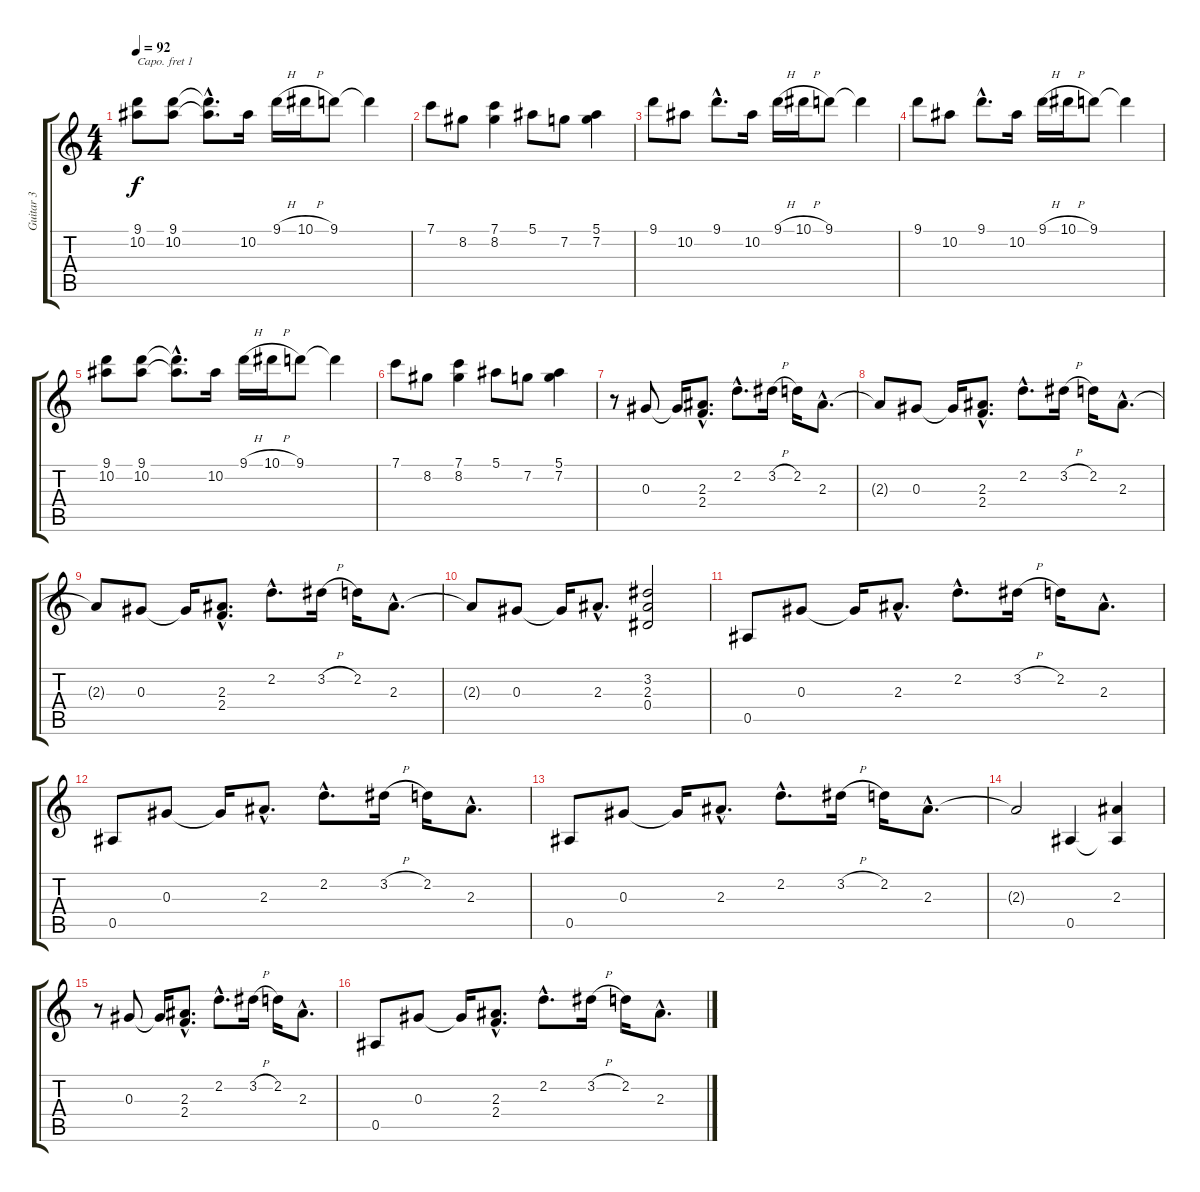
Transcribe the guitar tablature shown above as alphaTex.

\track ("Guitar 3" "Guitar 3") {instrument overdrivenguitar}
\staff {score tabs}
\capo 1
\tuning (E4 B3 G3 D3 A2 E2) {hide}
\ts (4 4)
\tempo 92
\clef g2
\ks c
(9.1 10.2).8{dy f} (9.1 10.2).8 (9.1{hac t} 10.2{hac t}).8{d} 10.2.16 9.1{h}.16 10.1{h}.16 9.1.8 9.1{t}.4 |
7.1.8 8.2.8 (7.1 8.2).4 5.1.8 7.2.8 (5.1 7.2).4 |
9.1.8 10.2.8 9.1{hac}.8{d} 10.2.16 9.1{h}.16 10.1{h}.16 9.1.8 9.1{t}.4 |
9.1.8 10.2.8 9.1{hac}.8{d} 10.2.16 9.1{h}.16 10.1{h}.16 9.1.8 9.1{t}.4 |
(9.1 10.2).8 (9.1 10.2).8 (9.1{hac t} 10.2{hac t}).8{d} 10.2.16 9.1{h}.16 10.1{h}.16 9.1.8 9.1{t}.4 |
7.1.8 8.2.8 (7.1 8.2).4 5.1.8 7.2.8 (5.1 7.2).4 |
r.8 0.3.8 0.3{t}.16 (2.3{hac} 2.4{hac}).8{d} 2.2{hac}.8{d} 3.2{h}.16 2.2.16 2.3{hac}.8{d} |
2.3{t}.8 0.3.8 0.3{t}.16 (2.3{hac} 2.4{hac}).8{d} 2.2{hac}.8{d} 3.2{h}.16 2.2.16 2.3{hac}.8{d} |
2.3{t}.8 0.3.8 0.3{t}.16 (2.3{hac} 2.4{hac}).8{d} 2.2{hac}.8{d} 3.2{h}.16 2.2.16 2.3{hac}.8{d} |
2.3{t}.8 0.3.8 0.3{t}.16 2.3{hac}.8{d} (3.2 2.3 0.4).2 |
0.5.8 0.3.8 0.3{t}.16 2.3{hac}.8{d} 2.2{hac}.8{d} 3.2{h}.16 2.2.16 2.3{hac}.8{d} |
0.5.8 0.3.8 0.3{t}.16 2.3{hac}.8{d} 2.2{hac}.8{d} 3.2{h}.16 2.2.16 2.3{hac}.8{d} |
0.5.8 0.3.8 0.3{t}.16 2.3{hac}.8{d} 2.2{hac}.8{d} 3.2{h}.16 2.2.16 2.3{hac}.8{d} |
2.3{t}.2 0.5.4 (2.3 0.5{t}).4 |
r.8 0.3.8 0.3{t}.16 (2.3{hac} 2.4{hac}).8{d} 2.2{hac}.8{d} 3.2{h}.16 2.2.16 2.3{hac}.8{d} |
0.5.8 0.3.8 0.3{t}.16 (2.3{hac} 2.4{hac}).8{d} 2.2{hac}.8{d} 3.2{h}.16 2.2.16 2.3{hac}.8{d}
